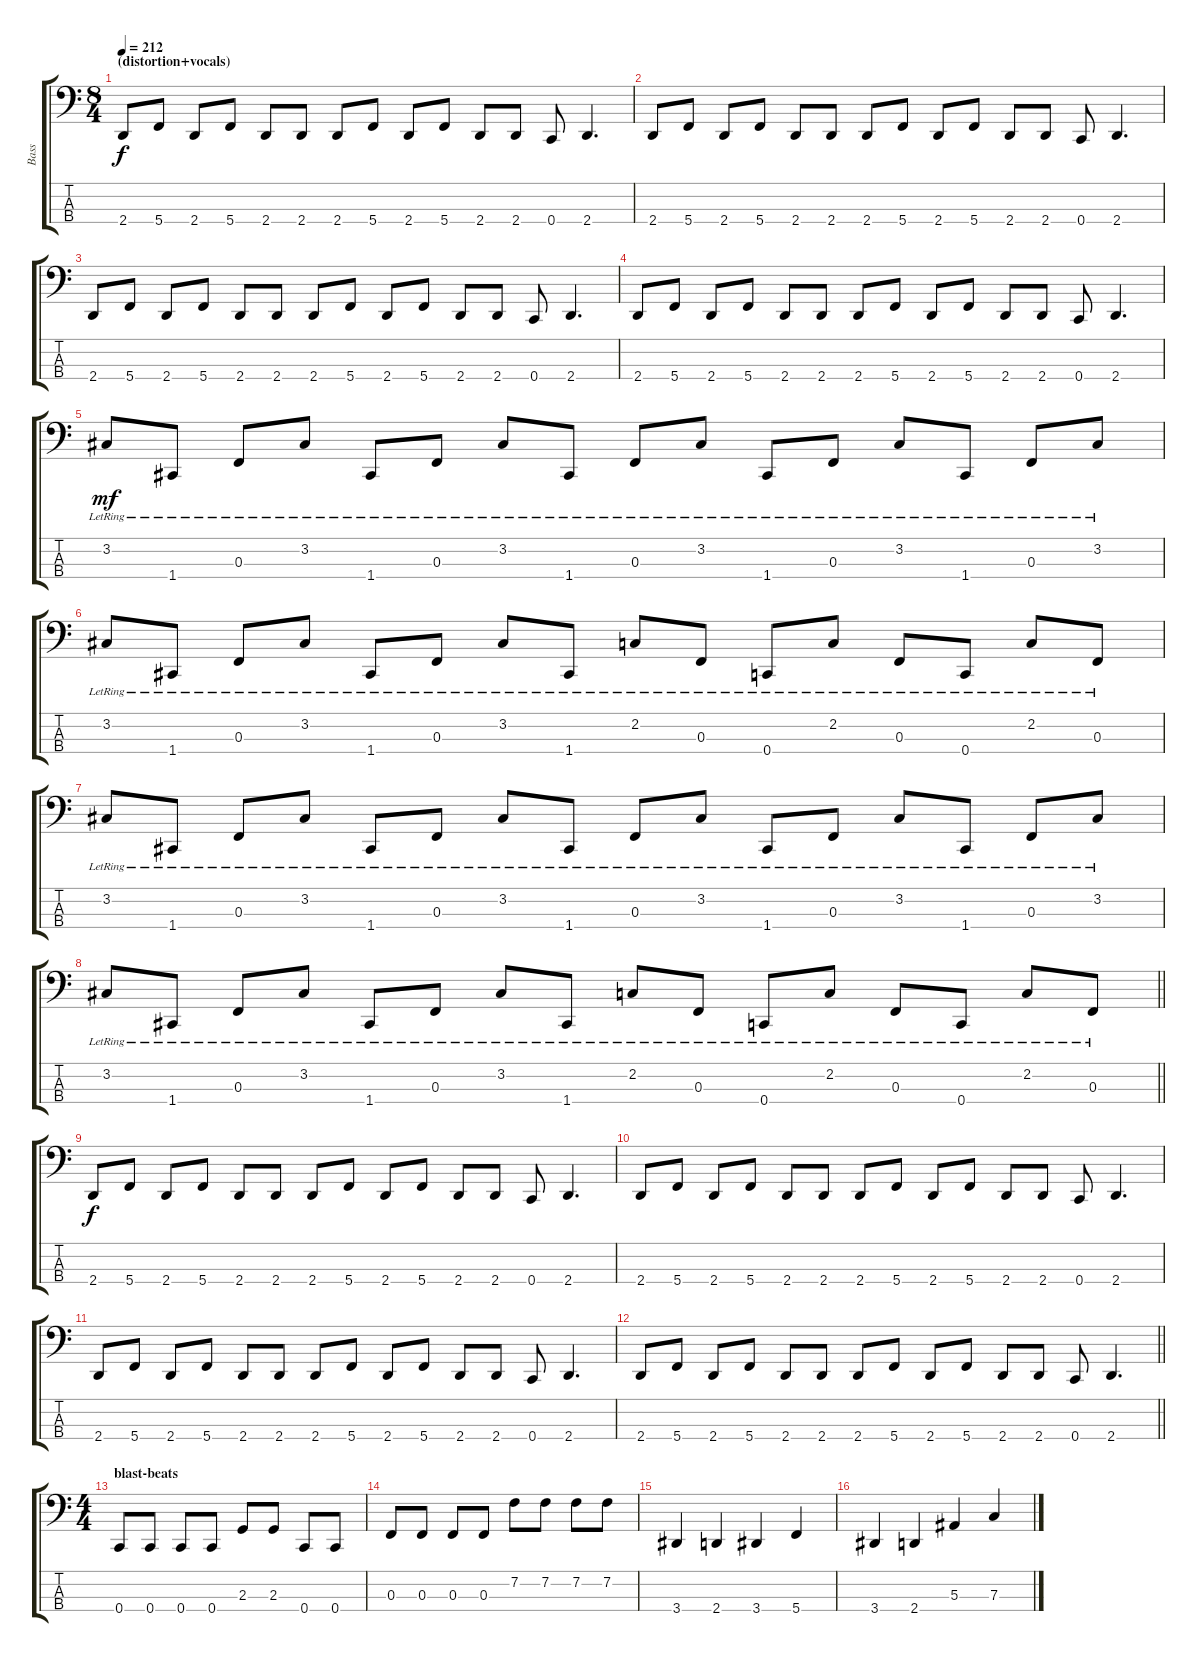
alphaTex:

\track ("Bass" "Bass") {instrument electricbassfinger}
\staff {score tabs}
\tuning (Eb2 Bb1 F1 C1) {hide}
\ts (8 4)
\section ("" "(distortion+vocals)")
\tempo 212
\clef f4
\ks c
2.4.8{dy f} 5.4.8 2.4.8 5.4.8 2.4.8 2.4.8 2.4.8 5.4.8 2.4.8 5.4.8 2.4.8 2.4.8 0.4.8 2.4.4{d} |
2.4.8 5.4.8 2.4.8 5.4.8 2.4.8 2.4.8 2.4.8 5.4.8 2.4.8 5.4.8 2.4.8 2.4.8 0.4.8 2.4.4{d} |
2.4.8 5.4.8 2.4.8 5.4.8 2.4.8 2.4.8 2.4.8 5.4.8 2.4.8 5.4.8 2.4.8 2.4.8 0.4.8 2.4.4{d} |
2.4.8 5.4.8 2.4.8 5.4.8 2.4.8 2.4.8 2.4.8 5.4.8 2.4.8 5.4.8 2.4.8 2.4.8 0.4.8 2.4.4{d} |
3.2{lr}.8{dy mf} 1.4{lr}.8 0.3{lr}.8 3.2{lr}.8 1.4{lr}.8 0.3{lr}.8 3.2{lr}.8 1.4{lr}.8 0.3{lr}.8 3.2{lr}.8 1.4{lr}.8 0.3{lr}.8 3.2{lr}.8 1.4{lr}.8 0.3{lr}.8 3.2{lr}.8 |
3.2{lr}.8 1.4{lr}.8 0.3{lr}.8 3.2{lr}.8 1.4{lr}.8 0.3{lr}.8 3.2{lr}.8 1.4{lr}.8 2.2{lr}.8 0.3{lr}.8 0.4{lr}.8 2.2{lr}.8 0.3{lr}.8 0.4{lr}.8 2.2{lr}.8 0.3{lr}.8 |
3.2{lr}.8 1.4{lr}.8 0.3{lr}.8 3.2{lr}.8 1.4{lr}.8 0.3{lr}.8 3.2{lr}.8 1.4{lr}.8 0.3{lr}.8 3.2{lr}.8 1.4{lr}.8 0.3{lr}.8 3.2{lr}.8 1.4{lr}.8 0.3{lr}.8 3.2{lr}.8 |
\barLineRight lightlight
3.2{lr}.8 1.4{lr}.8 0.3{lr}.8 3.2{lr}.8 1.4{lr}.8 0.3{lr}.8 3.2{lr}.8 1.4{lr}.8 2.2{lr}.8 0.3{lr}.8 0.4{lr}.8 2.2{lr}.8 0.3{lr}.8 0.4{lr}.8 2.2{lr}.8 0.3{lr}.8 |
2.4.8{dy f} 5.4.8 2.4.8 5.4.8 2.4.8 2.4.8 2.4.8 5.4.8 2.4.8 5.4.8 2.4.8 2.4.8 0.4.8 2.4.4{d} |
2.4.8 5.4.8 2.4.8 5.4.8 2.4.8 2.4.8 2.4.8 5.4.8 2.4.8 5.4.8 2.4.8 2.4.8 0.4.8 2.4.4{d} |
2.4.8 5.4.8 2.4.8 5.4.8 2.4.8 2.4.8 2.4.8 5.4.8 2.4.8 5.4.8 2.4.8 2.4.8 0.4.8 2.4.4{d} |
\barLineRight lightlight
2.4.8 5.4.8 2.4.8 5.4.8 2.4.8 2.4.8 2.4.8 5.4.8 2.4.8 5.4.8 2.4.8 2.4.8 0.4.8 2.4.4{d} |
\ts (4 4)
\section ("" "blast-beats")
0.4.8 0.4.8 0.4.8 0.4.8 2.3.8 2.3.8 0.4.8 0.4.8 |
0.3.8 0.3.8 0.3.8 0.3.8 7.2.8 7.2.8 7.2.8 7.2.8 |
3.4.4 2.4.4 3.4.4 5.4.4 |
3.4.4 2.4.4 5.3.4 7.3.4
